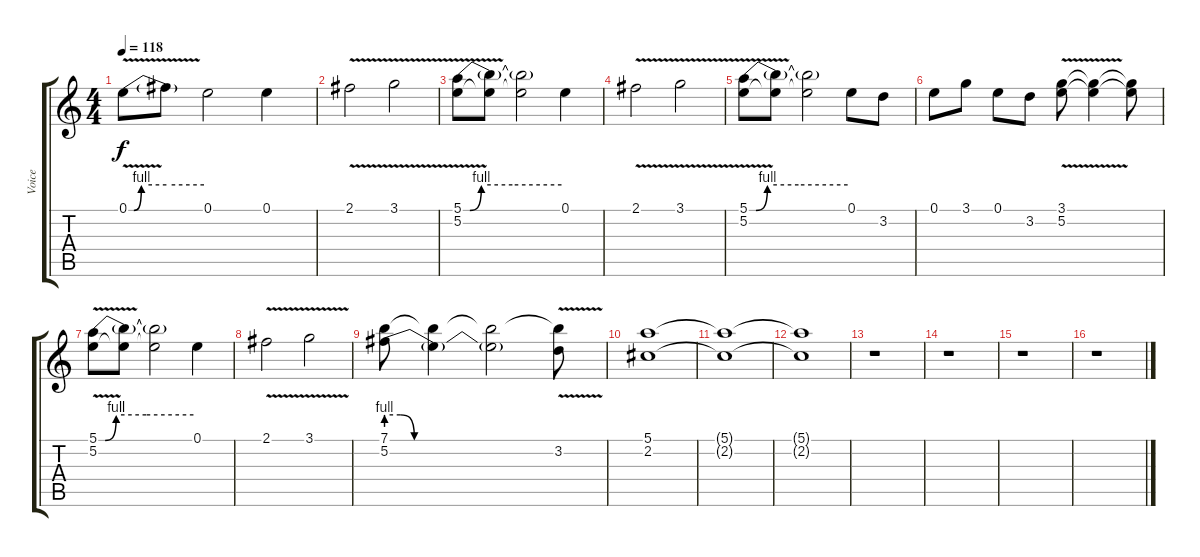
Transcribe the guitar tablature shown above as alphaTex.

\track ("Voice" "Voice") {instrument acousticguitarnylon}
\staff {score tabs}
\tuning (E4 B3 G3 D3 A2 E2) {hide}
\ts (4 4)
\tempo 118
\clef g2
\ks c
0.1{be (custom 0 0 4 0 10 4 30 4 60 4) v}.8{dy f} 0.1{t}.8 0.1.2 0.1.4 |
2.1{v}.2 3.1{v}.2 |
(5.1{be (custom 0 0 4 0 11 4 30 4 60 4) v} 5.2).8 (5.1{t} 5.2{t}).8 (5.1{t} 5.2{t}).2 0.1.4 |
2.1{v}.2 3.1{v}.2 |
(5.1{be (custom 0 0 4 0 11 4 30 4 60 4) v} 5.2).8 (5.1{t} 5.2{t}).8 (5.1{t} 5.2{t}).2 0.1.8 3.2.8 |
0.1.8 3.1.8 0.1.8 3.2.8 (3.1 5.2{v}).8 (3.1{t} 5.2{t}).4 (3.1{t} 5.2{t}).8 |
(5.1{be (custom 0 0 4 0 11 4 30 4 60 4) v} 5.2).8 (5.1{t} 5.2{t}).8 (5.1{t} 5.2{t}).2 0.1.4 |
2.1{v}.2 3.1{v}.2 |
(7.1 5.2{be (custom 0 4 5 4 10 0 15 0 60 0)}).8 (7.1{t} 5.2{t}).4 (7.1{t} 5.2{t}).2 (7.1{t} 3.2{v}).8 |
(5.1 2.2).1 |
(5.1{t} 2.2{t}).1 |
(5.1{t} 2.2{t}).1 |
r.1 |
r.1 |
r.1 |
r.1
